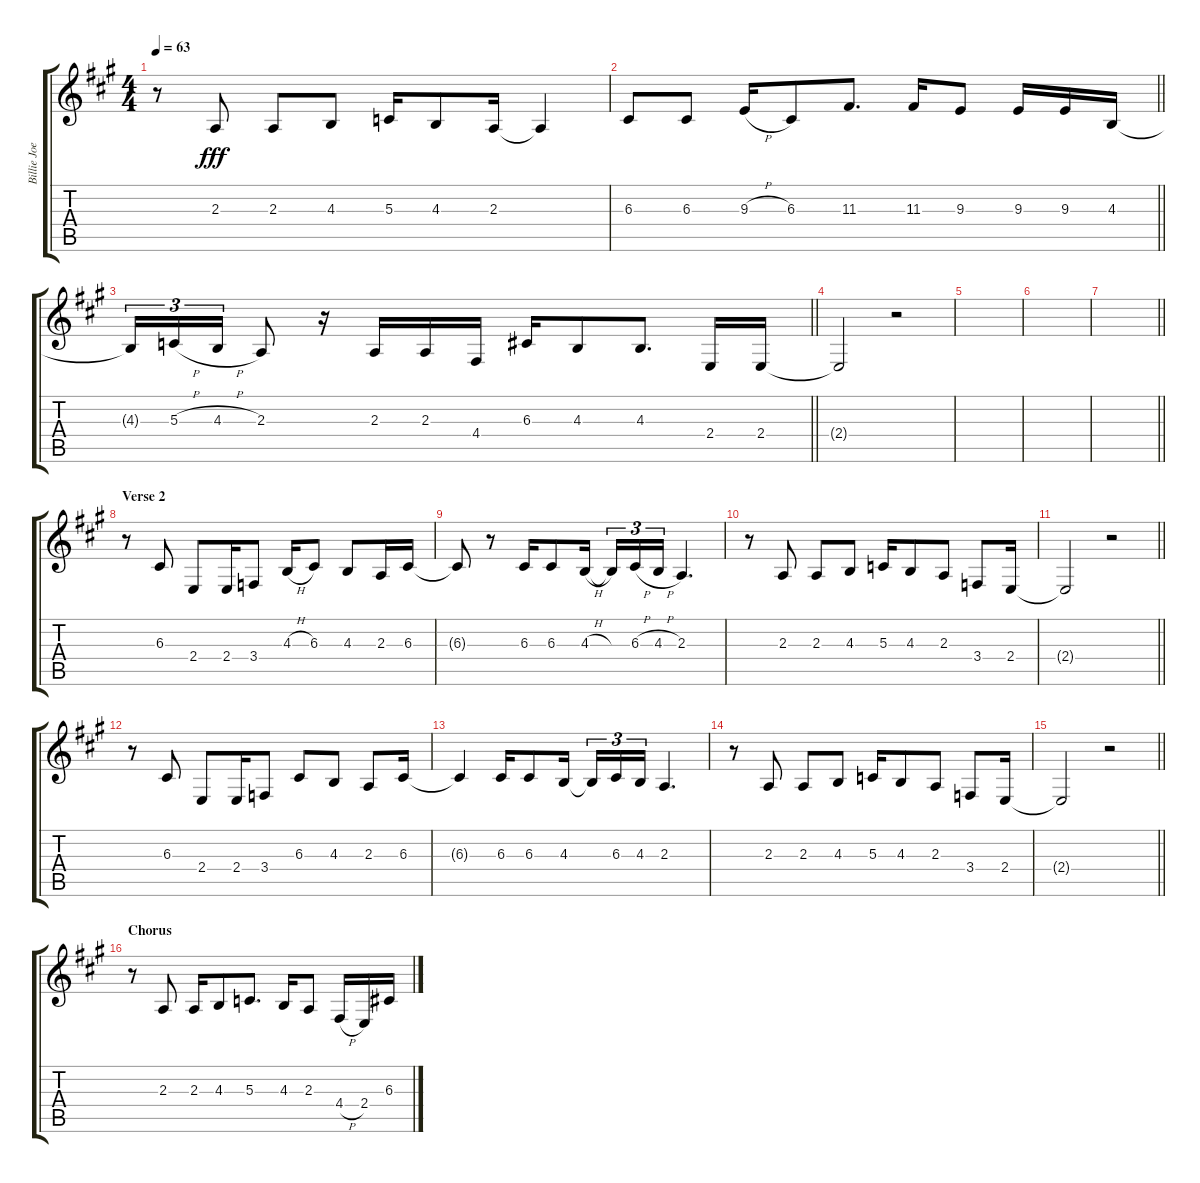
\track ("Billie Joe Vocals" "Billie Joe") {instrument lead2sawtooth}
\staff {score tabs}
\tuning (E4 B3 G3 D3 A2 E2) {hide}
\ts (4 4)
\tempo 63
\clef g2
\ks a
r.8{dy fff} 2.3.8 2.3.8 4.3.8 5.3.16 4.3.8 2.3.16 2.3{t}.4 |
\barLineRight lightlight
6.3.8 6.3.8 9.3{h}.16 6.3.8 11.3.8{d} 11.3.16 9.3.8 9.3.16 9.3.16 4.3.16 |
\barLineRight lightlight
4.3{t}.16{tu (3 2)} 5.3{h}.16{tu (3 2)} 4.3{h}.16{tu (3 2)} 2.3.8 r.16 2.3.16 2.3.16 4.4.16 6.3.16 4.3.8 4.3.8{d} 2.4.16 2.4.16 |
2.4{t}.2 r.2 |
|
|
\barLineRight lightlight
|
\section ("" "Verse 2")
r.8 6.3.8 2.4.8 2.4.16 3.4.8 4.3{h}.16 6.3.8 4.3.8 2.3.16 6.3.16 |
6.3{t}.8 r.8 6.3.16 6.3.8 4.3{h}.16 4.3{t}.16{tu (3 2)} 6.3{h}.16{tu (3 2)} 4.3{h}.16{tu (3 2)} 2.3.4{d} |
r.8 2.3.8 2.3.8 4.3.8 5.3.16 4.3.8 2.3.8 3.4.8 2.4.16 |
\barLineRight lightlight
2.4{t}.2 r.2 |
r.8 6.3.8 2.4.8 2.4.16 3.4.8 6.3.8 4.3.8 2.3.8 6.3.16 |
6.3{t}.4 6.3.16 6.3.8 4.3.16 4.3{t}.16{tu (3 2)} 6.3.16{tu (3 2)} 4.3.16{tu (3 2)} 2.3.4{d} |
r.8 2.3.8 2.3.8 4.3.8 5.3.16 4.3.8 2.3.8 3.4.8 2.4.16 |
\barLineRight lightlight
2.4{t}.2 r.2 |
\section ("" "Chorus")
r.8 2.3.8 2.3.16 4.3.8 5.3.8{d} 4.3.16 2.3.8 4.4{h}.16 2.4.16 6.3.16
